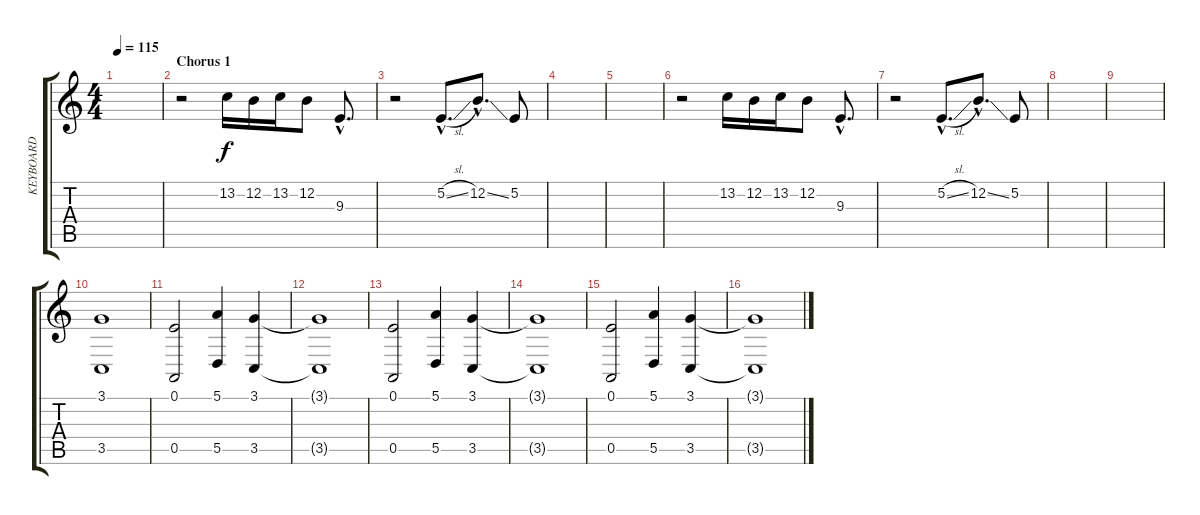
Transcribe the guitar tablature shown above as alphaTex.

\track ("KEYBOARD" "KEYBOARD") {instrument lead1square}
\staff {score tabs}
\tuning (E4 B3 G3 D3 A2 E2) {hide}
\ts (4 4)
\tempo 115
\clef g2
\ks c
|
\section ("" "Chorus 1")
r.2 13.2.16 12.2.16 13.2.16 12.2.8 9.3{hac}.8{d} |
r.2 5.2{sl hac}.8{d} 12.2{ss hac}.8{d} 5.2.8 |
|
|
r.2 13.2.16 12.2.16 13.2.16 12.2.8 9.3{hac}.8{d} |
r.2 5.2{sl hac}.8{d} 12.2{ss hac}.8{d} 5.2.8 |
|
|
(3.1 3.5).1{volume 8 instrument pad4choir} |
(0.1 0.5).2 (5.1 5.5).4 (3.1 3.5).4 |
(3.1{t} 3.5{t}).1 |
(0.1 0.5).2 (5.1 5.5).4 (3.1 3.5).4 |
(3.1{t} 3.5{t}).1 |
(0.1 0.5).2 (5.1 5.5).4 (3.1 3.5).4 |
(3.1{t} 3.5{t}).1
